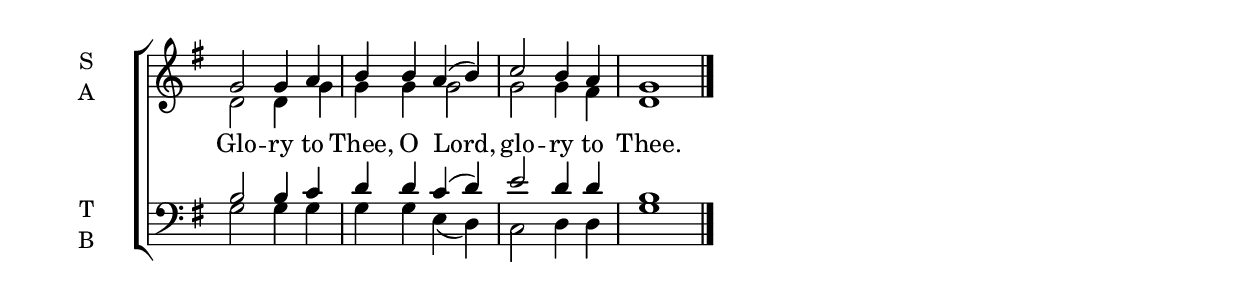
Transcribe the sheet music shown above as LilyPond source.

\version "2.18.2"

% Provide an easy way to group a bunch of text together on a breve
% http://lilypond.org/doc/v2.18/Documentation/notation/working-with-ancient-music_002d_002dscenarios-and-solutions
recite = \once \override LyricText.self-alignment-X = #-1


global = {
  \time 4/4 % Not used, Time_signature_engraver is removed from layout
  \key g \major
  \set Timing.defaultBarType = "" %% Only put bar lines where I say
}

lyricText = \lyricmode {
  Glo -- ry to Thee, O Lord, glo -- ry to Thee.
}

soprano = \relative c'' {
  \global % Leave these here for key to display
  g2 g4 a b b a( b) c2 b4 a g1  \bar "|."
}

alto = \relative c' {
  \global % Leave these here for key to display
  d2 d4 g g g g2 g g4 fis d1
}

tenor = \relative c' {
  \global % Leave these here for key to display
  b2 b4 c d d c( d) e2 d4 d b1
}

bass = \relative c' {
  \global % Leave these here for key to display
  g2 g4 g g g e( d) c2 d4 d g1
}

\score {
  \new ChoirStaff <<
    \new Staff \with {
      midiInstrument = "choir aahs"
      instrumentName = \markup \center-column { S A }
    } <<
      \new Voice = "soprano" { \voiceOne \soprano }
      \new Voice = "alto" { \voiceTwo \alto }
    >>
    \new Lyrics \with {
      \override VerticalAxisGroup #'staff-affinity = #CENTER
    } \lyricsto "soprano" \lyricText

    \new Staff \with {
      midiInstrument = "choir aahs"
      instrumentName = \markup \center-column { T B }
    } <<
      \clef bass
      \new Voice = "tenor" { \voiceOne \tenor }
      \new Voice = "bass" { \voiceTwo \bass }
    >>
  >>
  \layout {
    \context {
      \Staff
      \remove "Time_signature_engraver"
    }
    \context {
      \Score
      \omit BarNumber
    }
  }
  \midi { \tempo 4 = 120
          \context {
            \Voice
            \remove "Dynamic_performer"
    }
  }
}
